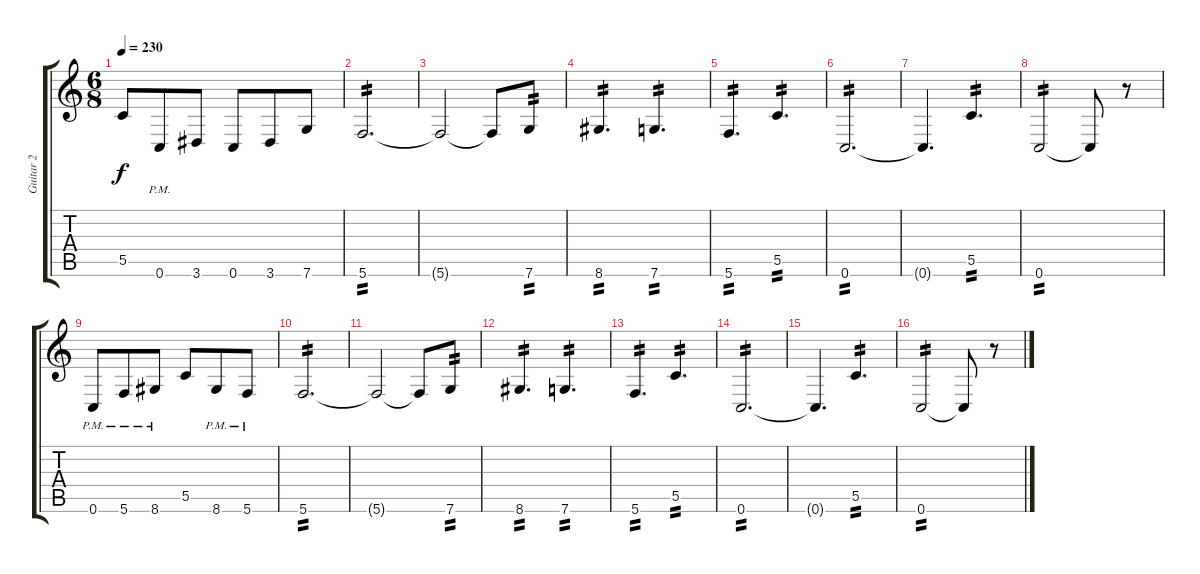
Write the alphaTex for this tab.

\track ("Guitar 2" "Guitar 2") {instrument overdrivenguitar}
\staff {score tabs}
\tuning (D4 A3 F3 C3 G2 C2) {hide}
\ts (6 8)
\tempo 230
\clef g2
\ks c
5.5.8{dy f} 0.6{pm}.8 3.6.8 0.6.8 3.6.8 7.6.8 |
5.6.2{d tp 2} |
5.6{t}.2 5.6{t}.8 7.6.8{tp 2} |
8.6.4{d tp 2} 7.6.4{d tp 2} |
5.6.4{d tp 2} 5.5.4{d tp 2} |
0.6.2{d tp 2} |
0.6{t}.4{d} 5.5.4{d tp 2} |
0.6.2{tp 2} 0.6{t}.8 r.8 |
0.6{pm}.8 5.6{pm}.8 8.6{pm}.8 5.5.8 8.6{pm}.8 5.6{pm}.8 |
5.6.2{d tp 2} |
5.6{t}.2 5.6{t}.8 7.6.8{tp 2} |
8.6.4{d tp 2} 7.6.4{d tp 2} |
5.6.4{d tp 2} 5.5.4{d tp 2} |
0.6.2{d tp 2} |
0.6{t}.4{d} 5.5.4{d tp 2} |
0.6.2{tp 2} 0.6{t}.8 r.8
